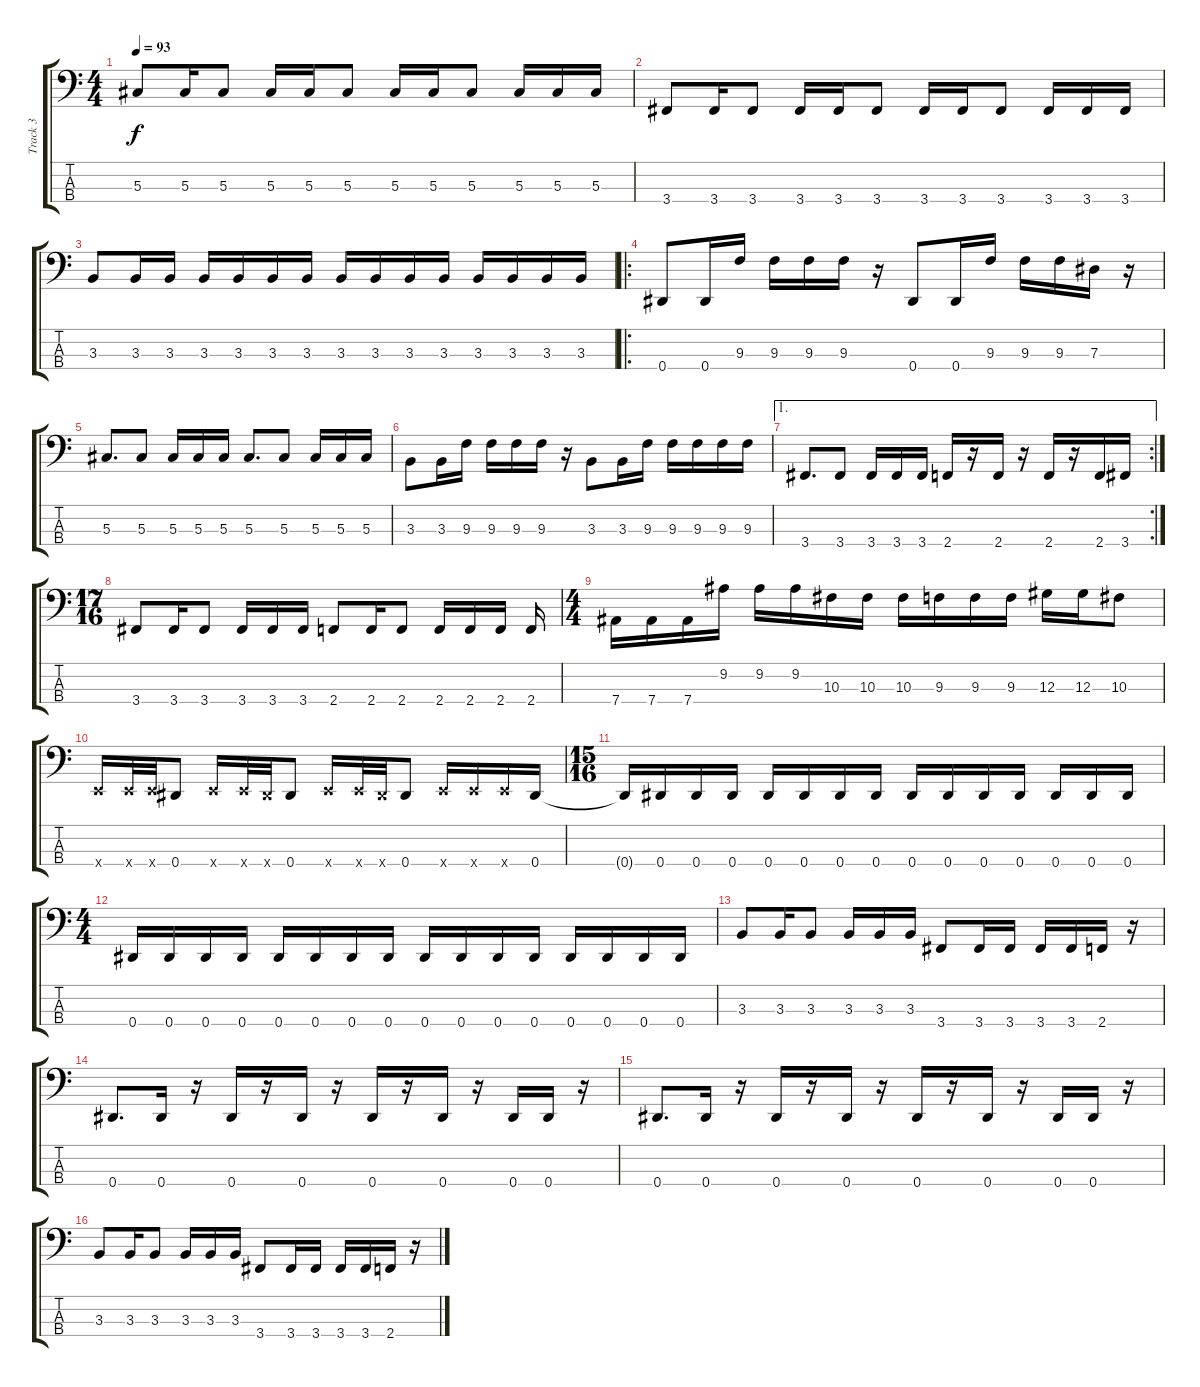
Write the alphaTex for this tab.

\track ("Track 3" "Track 3") {instrument electricbassfinger}
\staff {score tabs}
\tuning (Gb2 Db2 Ab1 Eb1) {hide}
\ts (4 4)
\tempo 93
\clef f4
\ks c
5.3.8{dy f} 5.3.16 5.3.8 5.3.16 5.3.16 5.3.8 5.3.16 5.3.16 5.3.8 5.3.16 5.3.16 5.3.16 |
3.4.8 3.4.16 3.4.8 3.4.16 3.4.16 3.4.8 3.4.16 3.4.16 3.4.8 3.4.16 3.4.16 3.4.16 |
3.3.8 3.3.16 3.3.16 3.3.16 3.3.16 3.3.16 3.3.16 3.3.16 3.3.16 3.3.16 3.3.16 3.3.16 3.3.16 3.3.16 3.3.16 |
\ro
0.4.8 0.4.16 9.3.16 9.3.16 9.3.16 9.3.16 r.16 0.4.8 0.4.16 9.3.16 9.3.16 9.3.16 7.3.16 r.16 |
5.3.8{d} 5.3.8 5.3.16 5.3.16 5.3.16 5.3.8{d} 5.3.8 5.3.16 5.3.16 5.3.16 |
3.3.8 3.3.16 9.3.16 9.3.16 9.3.16 9.3.16 r.16 3.3.8 3.3.16 9.3.16 9.3.16 9.3.16 9.3.16 9.3.16 |
\ae 1
\rc 2
3.4.8{d} 3.4.8 3.4.16 3.4.16 3.4.16 2.4.16 r.16 2.4.16 r.16 2.4.16 r.16 2.4.16 3.4.16 |
\ts (17 16)
3.4.8 3.4.16 3.4.8 3.4.16 3.4.16 3.4.16 2.4.8 2.4.16 2.4.8 2.4.16 2.4.16 2.4.16 2.4.16 |
\ts (4 4)
7.4.16 7.4.16 7.4.16 9.2.16 9.2.16 9.2.16 10.3.16 10.3.16 10.3.16 9.3.16 9.3.16 9.3.16 12.3.16 12.3.16 10.3.8 |
1.4{x}.16 1.4{x}.32 1.4{x}.32 0.4.8 1.4{x}.16 1.4{x}.32 0.4{x}.32 0.4.8 1.4{x}.16 1.4{x}.32 0.4{x}.32 0.4.8 1.4{x}.16 1.4{x}.16 1.4{x}.16 0.4.16 |
\ts (15 16)
0.4{t}.16 0.4.16 0.4.16 0.4.16 0.4.16 0.4.16 0.4.16 0.4.16 0.4.16 0.4.16 0.4.16 0.4.16 0.4.16 0.4.16 0.4.16 |
\ts (4 4)
0.4.16 0.4.16 0.4.16 0.4.16 0.4.16 0.4.16 0.4.16 0.4.16 0.4.16 0.4.16 0.4.16 0.4.16 0.4.16 0.4.16 0.4.16 0.4.16 |
3.3.8 3.3.16 3.3.8 3.3.16 3.3.16 3.3.16 3.4.8 3.4.16 3.4.16 3.4.16 3.4.16 2.4.16 r.16 |
0.4.8{d} 0.4.16 r.16 0.4.16 r.16 0.4.16 r.16 0.4.16 r.16 0.4.16 r.16 0.4.16 0.4.16 r.16 |
0.4.8{d} 0.4.16 r.16 0.4.16 r.16 0.4.16 r.16 0.4.16 r.16 0.4.16 r.16 0.4.16 0.4.16 r.16 |
3.3.8 3.3.16 3.3.8 3.3.16 3.3.16 3.3.16 3.4.8 3.4.16 3.4.16 3.4.16 3.4.16 2.4.16 r.16
